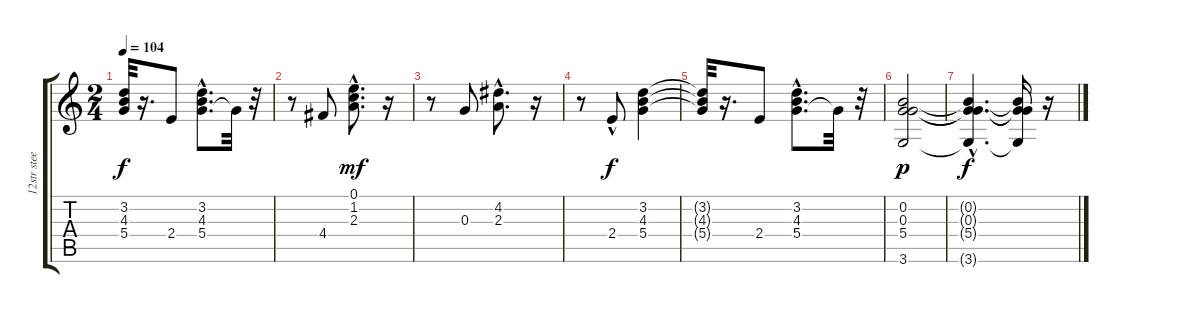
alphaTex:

\track ("12str steel" "12str stee") {instrument acousticguitarsteel}
\staff {score tabs}
\tuning (E4 B3 G3 D3 A2 E2) {hide}
\ts (2 4)
\tempo 104
\clef g2
\ks c
(3.2{t} 4.3{t} 5.4{t}).32{dy f} r.16{d} 2.4.8 (3.2{hac} 4.3{hac} 5.4{hac}).8{d} 5.4{t}.32 r.32 |
r.8 4.4.8 (0.1 1.2{hac} 2.3).8{d dy mf} r.16 |
r.8 0.3.8 (4.2{hac} 2.3{hac}).8{d} r.16 |
r.8 2.4{hac}.8{dy f} (3.2 4.3 5.4).4 |
(3.2{t} 4.3{t} 5.4{t}).32 r.16{d} 2.4.8 (3.2{hac} 4.3{hac} 5.4{hac}).8{d} 5.4{t}.32 r.32 |
(0.2 0.3 5.4 3.6).2{dy p} |
(0.2{hac t} 0.3{hac t} 5.4{hac t} 3.6{hac t}).4{d dy f} (0.2{t} 0.3{t} 5.4{t} 3.6{t}).16 r.16
